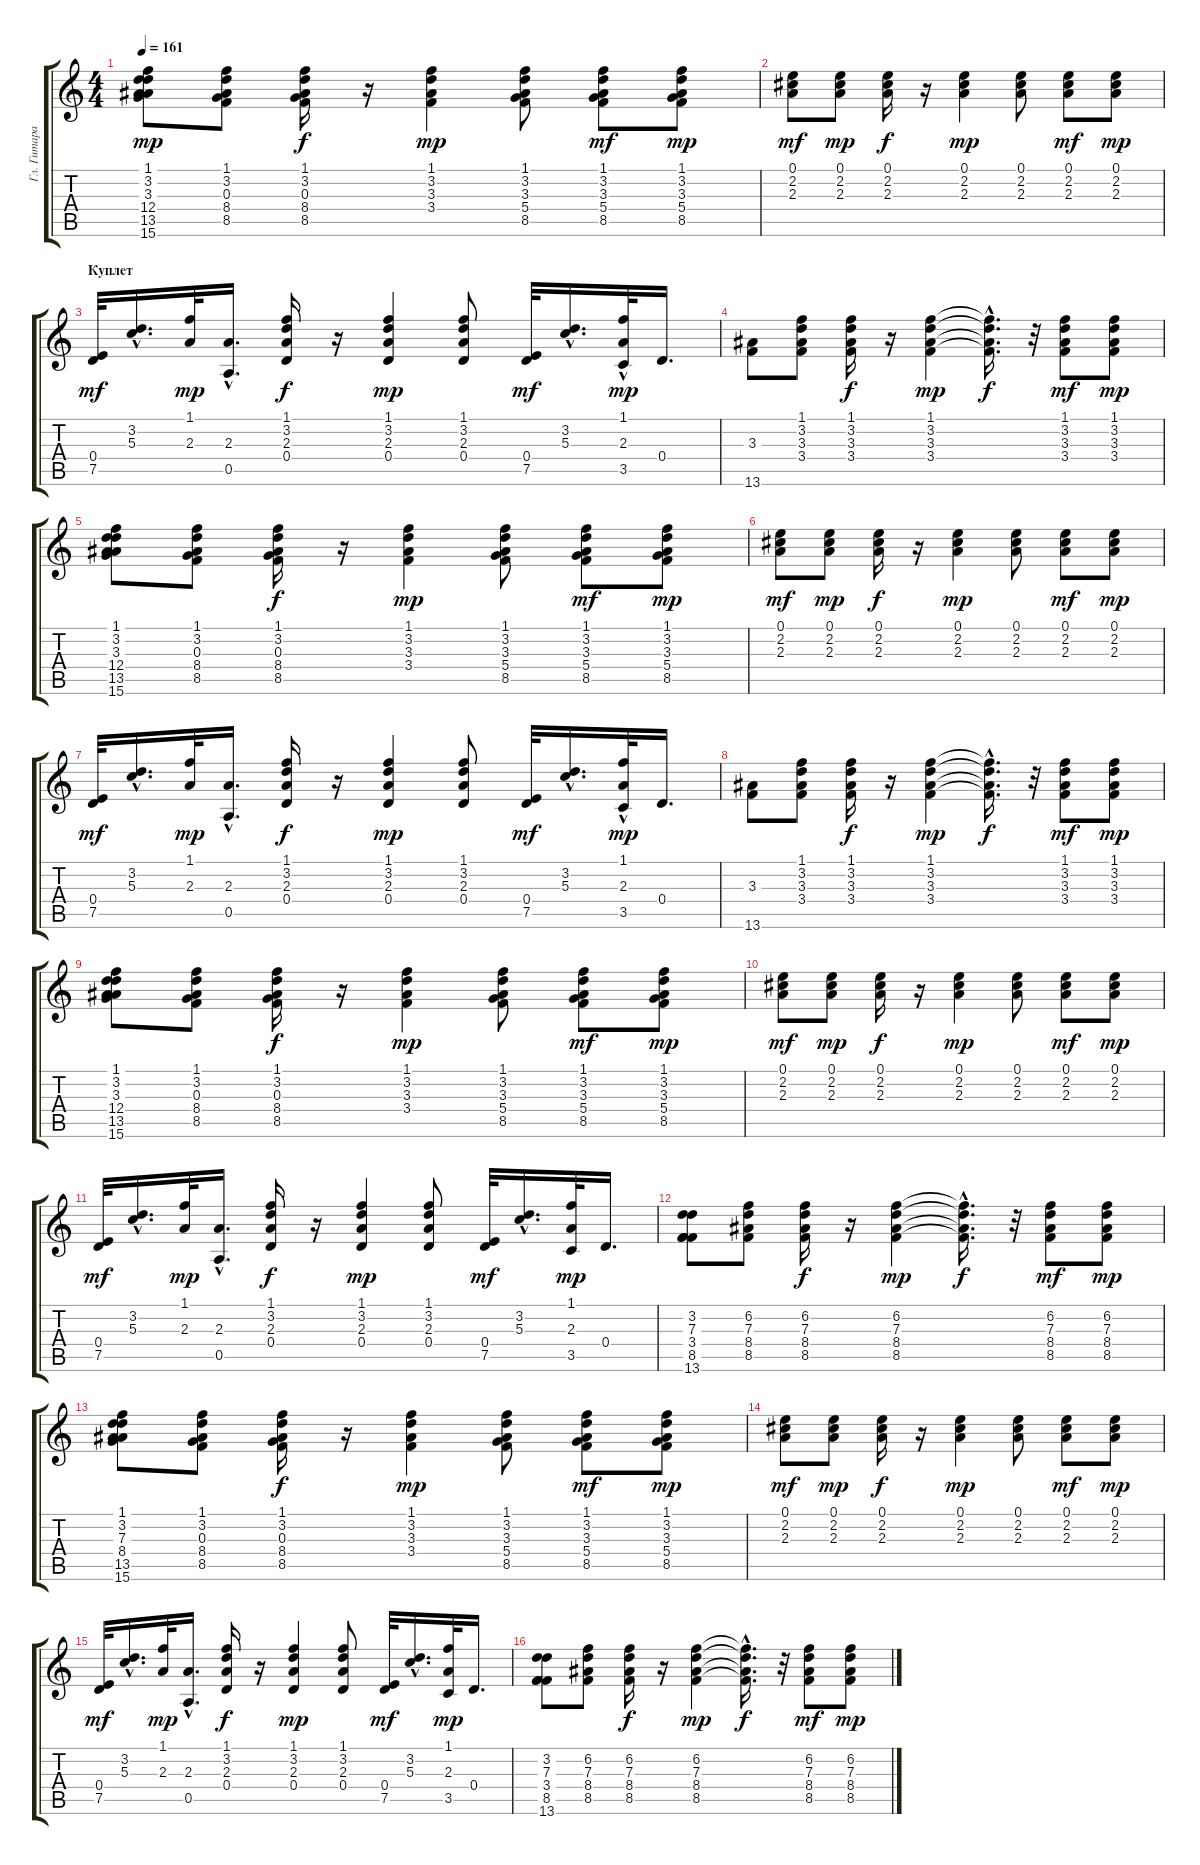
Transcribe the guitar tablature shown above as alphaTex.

\track ("Гл. Гитара" "Гл. Гитара") {instrument acousticguitarsteel}
\staff {score tabs}
\tuning (E4 B3 G3 D3 A2 E2) {hide}
\ts (4 4)
\tempo 161
\clef g2
\ks c
(1.1 3.2 3.3 12.4 13.5 15.6).8{dy mp} (1.1 3.2 0.3 8.4 8.5).8 (1.1 3.2 0.3 8.4 8.5).16{dy f} r.16 (1.1 3.2 3.3 3.4).4{dy mp} (1.1 3.2 3.3 5.4 8.5).8 (1.1 3.2 3.3 5.4 8.5).8{dy mf} (1.1 3.2 3.3 5.4 8.5).8{dy mp} |
(0.1 2.2 2.3).8{dy mf} (0.1 2.2 2.3).8{dy mp} (0.1 2.2 2.3).16{dy f} r.16 (0.1 2.2 2.3).4{dy mp} (0.1 2.2 2.3).8 (0.1 2.2 2.3).8{dy mf} (0.1 2.2 2.3).8{dy mp} |
\section ("" "Куплет")
(0.4 7.5).32{dy mf} (3.2{hac} 5.3{hac}).16{d} (1.1 2.3).32{dy mp} (2.3{hac} 0.5{hac}).16{d} (1.1 3.2 2.3 0.4).16{dy f} r.16 (1.1 3.2 2.3 0.4).4{dy mp} (1.1 3.2 2.3 0.4).8 (0.4 7.5).32{dy mf} (3.2{hac} 5.3{hac}).16{d} (1.1 2.3{hac} 3.5).32{dy mp} 0.4.16{d} |
(3.3 13.6).8 (1.1 3.2 3.3 3.4).8 (1.1 3.2 3.3 3.4).16{dy f} r.16 (1.1 3.2 3.3 3.4).4{dy mp} (1.1{hac t} 3.2{hac t} 3.3{hac t} 3.4{hac t}).16{d dy f} r.32 (1.1 3.2 3.3 3.4).8{dy mf} (1.1 3.2 3.3 3.4).8{dy mp} |
(1.1 3.2 3.3 12.4 13.5 15.6).8 (1.1 3.2 0.3 8.4 8.5).8 (1.1 3.2 0.3 8.4 8.5).16{dy f} r.16 (1.1 3.2 3.3 3.4).4{dy mp} (1.1 3.2 3.3 5.4 8.5).8 (1.1 3.2 3.3 5.4 8.5).8{dy mf} (1.1 3.2 3.3 5.4 8.5).8{dy mp} |
(0.1 2.2 2.3).8{dy mf} (0.1 2.2 2.3).8{dy mp} (0.1 2.2 2.3).16{dy f} r.16 (0.1 2.2 2.3).4{dy mp} (0.1 2.2 2.3).8 (0.1 2.2 2.3).8{dy mf} (0.1 2.2 2.3).8{dy mp} |
(0.4 7.5).32{dy mf} (3.2{hac} 5.3{hac}).16{d} (1.1 2.3).32{dy mp} (2.3{hac} 0.5{hac}).16{d} (1.1 3.2 2.3 0.4).16{dy f} r.16 (1.1 3.2 2.3 0.4).4{dy mp} (1.1 3.2 2.3 0.4).8 (0.4 7.5).32{dy mf} (3.2{hac} 5.3{hac}).16{d} (1.1 2.3{hac} 3.5).32{dy mp} 0.4.16{d} |
(3.3 13.6).8 (1.1 3.2 3.3 3.4).8 (1.1 3.2 3.3 3.4).16{dy f} r.16 (1.1 3.2 3.3 3.4).4{dy mp} (1.1{hac t} 3.2{hac t} 3.3{hac t} 3.4{hac t}).16{d dy f} r.32 (1.1 3.2 3.3 3.4).8{dy mf} (1.1 3.2 3.3 3.4).8{dy mp} |
(1.1 3.2 3.3 12.4 13.5 15.6).8 (1.1 3.2 0.3 8.4 8.5).8 (1.1 3.2 0.3 8.4 8.5).16{dy f} r.16 (1.1 3.2 3.3 3.4).4{dy mp} (1.1 3.2 3.3 5.4 8.5).8 (1.1 3.2 3.3 5.4 8.5).8{dy mf} (1.1 3.2 3.3 5.4 8.5).8{dy mp} |
(0.1 2.2 2.3).8{dy mf} (0.1 2.2 2.3).8{dy mp} (0.1 2.2 2.3).16{dy f} r.16 (0.1 2.2 2.3).4{dy mp} (0.1 2.2 2.3).8 (0.1 2.2 2.3).8{dy mf} (0.1 2.2 2.3).8{dy mp} |
(0.4 7.5).32{dy mf} (3.2{hac} 5.3{hac}).16{d} (1.1 2.3).32{dy mp} (2.3{hac} 0.5{hac}).16{d} (1.1 3.2 2.3 0.4).16{dy f} r.16 (1.1 3.2 2.3 0.4).4{dy mp} (1.1 3.2 2.3 0.4).8 (0.4 7.5).32{dy mf} (3.2{hac} 5.3{hac}).16{d} (1.1 2.3 3.5).32{dy mp} 0.4.16{d} |
(3.2 7.3 3.4 8.5 13.6).8 (6.2 7.3 8.4 8.5).8 (6.2 7.3 8.4 8.5).16{dy f} r.16 (6.2 7.3 8.4 8.5).4{dy mp} (6.2{hac t} 7.3{hac t} 8.4{hac t} 8.5{hac t}).16{d dy f} r.32 (6.2 7.3 8.4 8.5).8{dy mf} (6.2 7.3 8.4 8.5).8{dy mp} |
(1.1 3.2 7.3 8.4 13.5 15.6).8 (1.1 3.2 0.3 8.4 8.5).8 (1.1 3.2 0.3 8.4 8.5).16{dy f} r.16 (1.1 3.2 3.3 3.4).4{dy mp} (1.1 3.2 3.3 5.4 8.5).8 (1.1 3.2 3.3 5.4 8.5).8{dy mf} (1.1 3.2 3.3 5.4 8.5).8{dy mp} |
(0.1 2.2 2.3).8{dy mf} (0.1 2.2 2.3).8{dy mp} (0.1 2.2 2.3).16{dy f} r.16 (0.1 2.2 2.3).4{dy mp} (0.1 2.2 2.3).8 (0.1 2.2 2.3).8{dy mf} (0.1 2.2 2.3).8{dy mp} |
(0.4 7.5).32{dy mf} (3.2{hac} 5.3{hac}).16{d} (1.1 2.3).32{dy mp} (2.3{hac} 0.5{hac}).16{d} (1.1 3.2 2.3 0.4).16{dy f} r.16 (1.1 3.2 2.3 0.4).4{dy mp} (1.1 3.2 2.3 0.4).8 (0.4 7.5).32{dy mf} (3.2{hac} 5.3{hac}).16{d} (1.1 2.3 3.5).32{dy mp} 0.4.16{d} |
(3.2 7.3 3.4 8.5 13.6).8 (6.2 7.3 8.4 8.5).8 (6.2 7.3 8.4 8.5).16{dy f} r.16 (6.2 7.3 8.4 8.5).4{dy mp} (6.2{hac t} 7.3{hac t} 8.4{hac t} 8.5{hac t}).16{d dy f} r.32 (6.2 7.3 8.4 8.5).8{dy mf} (6.2 7.3 8.4 8.5).8{dy mp}
